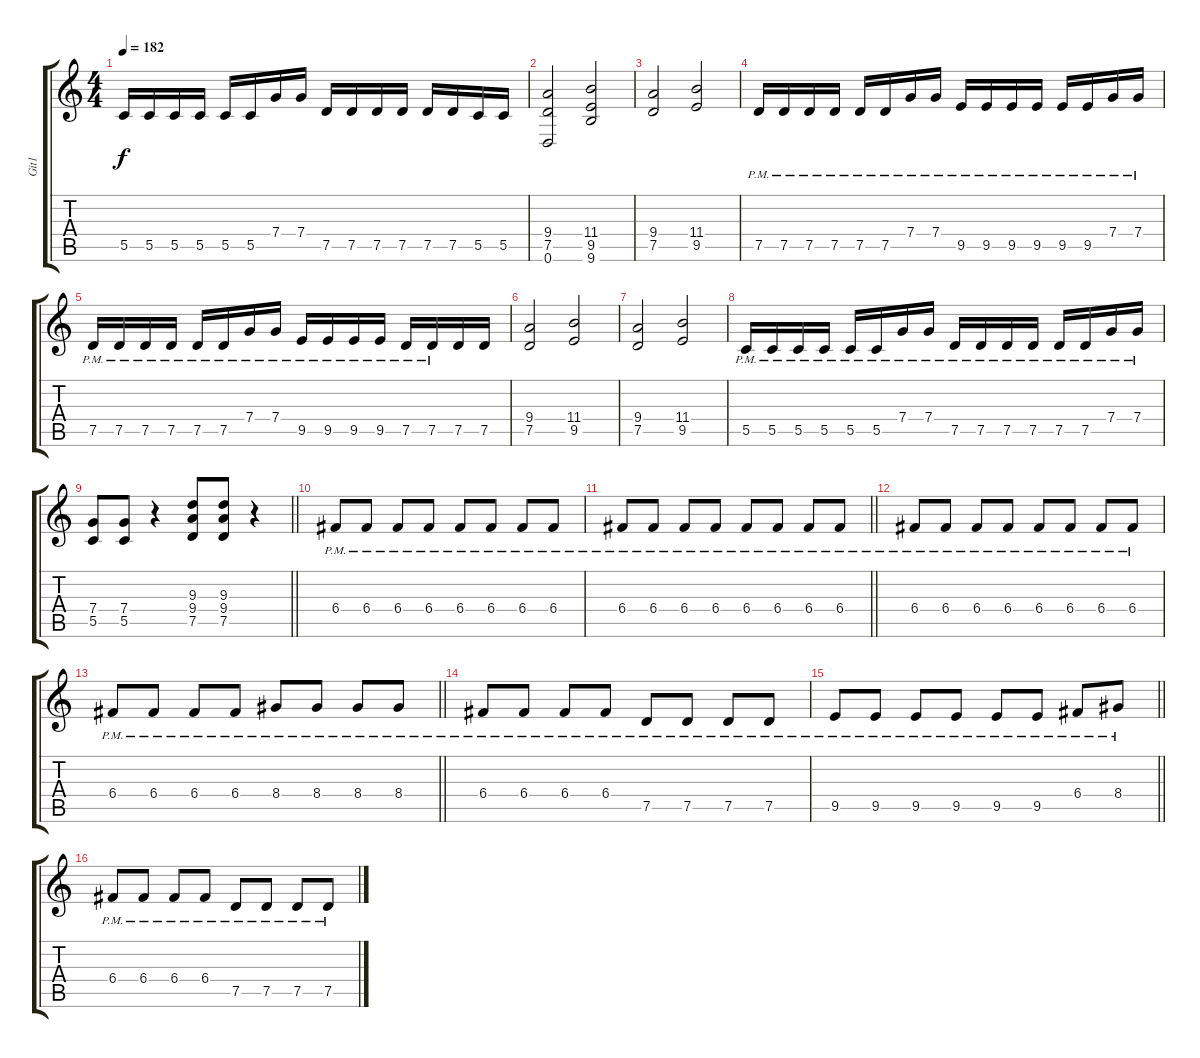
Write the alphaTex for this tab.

\track ("Git1" "Git1") {instrument distortionguitar}
\staff {score tabs}
\tuning (D4 A3 F3 C3 G2 D2) {hide}
\ts (4 4)
\tempo 182
\clef g2
\ks c
5.5.16{dy f} 5.5.16 5.5.16 5.5.16 5.5.16 5.5.16 7.4.16 7.4.16 7.5.16 7.5.16 7.5.16 7.5.16 7.5.16 7.5.16 5.5.16 5.5.16 |
(9.4 7.5 0.6).2 (11.4 9.5 9.6).2 |
(9.4 7.5).2 (11.4 9.5).2 |
7.5{pm}.16 7.5{pm}.16 7.5{pm}.16 7.5{pm}.16 7.5{pm}.16 7.5{pm}.16 7.4{pm}.16 7.4{pm}.16 9.5{pm}.16 9.5{pm}.16 9.5{pm}.16 9.5{pm}.16 9.5{pm}.16 9.5{pm}.16 7.4{pm}.16 7.4{pm}.16 |
7.5{pm}.16 7.5{pm}.16 7.5{pm}.16 7.5{pm}.16 7.5{pm}.16 7.5{pm}.16 7.4{pm}.16 7.4{pm}.16 9.5{pm}.16 9.5{pm}.16 9.5{pm}.16 9.5{pm}.16 7.5{pm}.16 7.5{pm}.16 7.5.16 7.5.16 |
(9.4 7.5).2 (11.4 9.5).2 |
(9.4 7.5).2 (11.4 9.5).2 |
5.5{pm}.16 5.5{pm}.16 5.5{pm}.16 5.5{pm}.16 5.5{pm}.16 5.5{pm}.16 7.4{pm}.16 7.4{pm}.16 7.5{pm}.16 7.5{pm}.16 7.5{pm}.16 7.5{pm}.16 7.5{pm}.16 7.5{pm}.16 7.4{pm}.16 7.4{pm}.16 |
\barLineRight lightlight
(7.4 5.5).8 (7.4 5.5).8 r.4 (9.3 9.4 7.5).8 (9.3 9.4 7.5).8 r.4 |
6.4{pm}.8 6.4{pm}.8 6.4{pm}.8 6.4{pm}.8 6.4{pm}.8 6.4{pm}.8 6.4{pm}.8 6.4{pm}.8 |
\barLineRight lightlight
6.4{pm}.8 6.4{pm}.8 6.4{pm}.8 6.4{pm}.8 6.4{pm}.8 6.4{pm}.8 6.4{pm}.8 6.4{pm}.8 |
6.4{pm}.8 6.4{pm}.8 6.4{pm}.8 6.4{pm}.8 6.4{pm}.8 6.4{pm}.8 6.4{pm}.8 6.4{pm}.8 |
\barLineRight lightlight
6.4{pm}.8 6.4{pm}.8 6.4{pm}.8 6.4{pm}.8 8.4{pm}.8 8.4{pm}.8 8.4{pm}.8 8.4{pm}.8 |
6.4{pm}.8 6.4{pm}.8 6.4{pm}.8 6.4{pm}.8 7.5{pm}.8 7.5{pm}.8 7.5{pm}.8 7.5{pm}.8 |
\barLineRight lightlight
9.5{pm}.8 9.5{pm}.8 9.5{pm}.8 9.5{pm}.8 9.5{pm}.8 9.5{pm}.8 6.4{pm}.8 8.4{pm}.8 |
6.4{pm}.8 6.4{pm}.8 6.4{pm}.8 6.4{pm}.8 7.5{pm}.8 7.5{pm}.8 7.5{pm}.8 7.5{pm}.8
